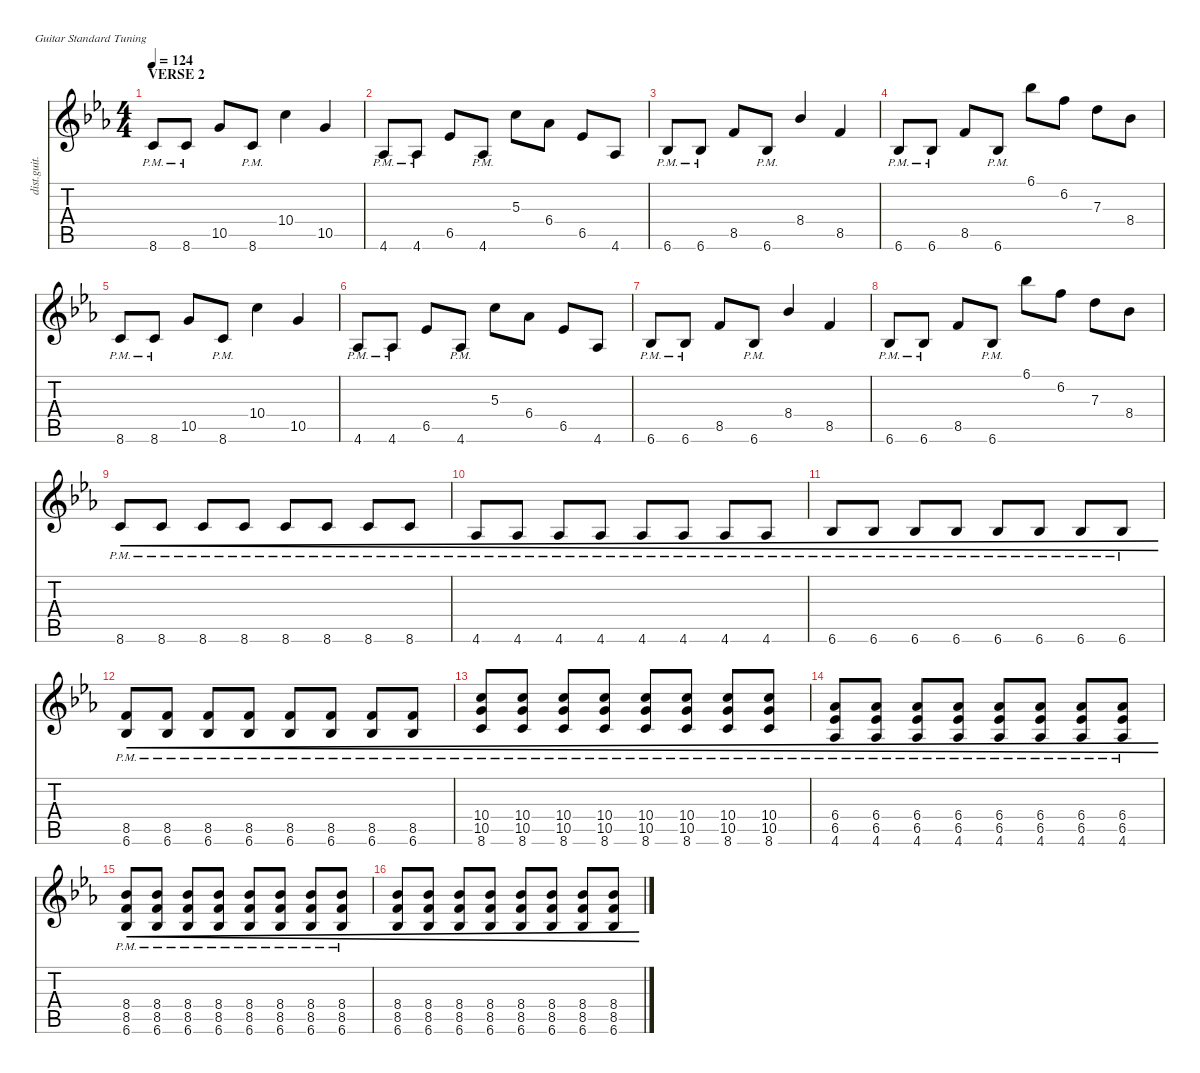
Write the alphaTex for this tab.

\defaultSystemsLayout 4
\hideDynamics
\bracketExtendMode nobrackets
\otherSystemsTrackNameOrientation horizontal
\track ("Distortion Guitar" "dist.guit.") {instrument distortionguitar}
\staff {score tabs}
\tuning (E4 B3 G3 D3 A2 E2)
\ts (4 4)
\section ("" "VERSE 2")
\tempo 124
\clef g2
\ks cminor
8.6{pm acc forcenatural}.8{dy mf beam Up} 8.6{pm acc forcenatural}.8{beam Up} 10.5{acc forcenatural}.8{beam Up} 8.6{pm acc forcenatural}.8{beam Up} 10.4{acc forcenatural}.4{beam Down} 10.5{acc forcenatural}.4{beam Up} |
4.6{pm acc b}.8{beam Up} 4.6{pm acc b}.8{beam Up} 6.5{acc b}.8{beam Up} 4.6{pm acc b}.8{beam Up} 5.3{acc forcenatural}.8{beam Down} 6.4{acc b}.8{beam Down} 6.5{acc b}.8{beam Up} 4.6{acc b}.8{beam Up} |
6.6{pm acc b}.8{beam Up} 6.6{pm acc b}.8{beam Up} 8.5{acc forcenatural}.8{beam Up} 6.6{pm acc b}.8{beam Up} 8.4{acc b}.4{beam Up} 8.5{acc forcenatural}.4{beam Up} |
6.6{pm acc b}.8{beam Up} 6.6{pm acc b}.8{beam Up} 8.5{acc forcenatural}.8{beam Up} 6.6{pm acc b}.8{beam Up} 6.1{acc b}.8{beam Down} 6.2{acc forcenatural}.8{beam Down} 7.3{acc forcenatural}.8{beam Down} 8.4{acc b}.8{beam Down} |
8.6{pm acc forcenatural}.8{beam Up} 8.6{pm acc forcenatural}.8{beam Up} 10.5{acc forcenatural}.8{beam Up} 8.6{pm acc forcenatural}.8{beam Up} 10.4{acc forcenatural}.4{beam Down} 10.5{acc forcenatural}.4{beam Up} |
4.6{pm acc b}.8{beam Up} 4.6{pm acc b}.8{beam Up} 6.5{acc b}.8{beam Up} 4.6{pm acc b}.8{beam Up} 5.3{acc forcenatural}.8{beam Down} 6.4{acc b}.8{beam Down} 6.5{acc b}.8{beam Up} 4.6{acc b}.8{beam Up} |
6.6{pm acc b}.8{beam Up} 6.6{pm acc b}.8{beam Up} 8.5{acc forcenatural}.8{beam Up} 6.6{pm acc b}.8{beam Up} 8.4{acc b}.4{beam Up} 8.5{acc forcenatural}.4{beam Up} |
6.6{pm acc b}.8{beam Up} 6.6{pm acc b}.8{beam Up} 8.5{acc forcenatural}.8{beam Up} 6.6{pm acc b}.8{beam Up} 6.1{acc b}.8{beam Down} 6.2{acc forcenatural}.8{beam Down} 7.3{acc forcenatural}.8{beam Down} 8.4{acc b}.8{beam Down} |
8.6{pm acc forcenatural}.8{cre dy p beam Up} 8.6{pm acc forcenatural}.8{cre beam Up} 8.6{pm acc forcenatural}.8{cre beam Up} 8.6{pm acc forcenatural}.8{cre beam Up} 8.6{pm acc forcenatural}.8{cre beam Up} 8.6{pm acc forcenatural}.8{cre beam Up} 8.6{pm acc forcenatural}.8{cre beam Up} 8.6{pm acc forcenatural}.8{cre beam Up} |
4.6{pm acc b}.8{cre beam Up} 4.6{pm acc b}.8{cre beam Up} 4.6{pm acc b}.8{cre beam Up} 4.6{pm acc b}.8{cre beam Up} 4.6{pm acc b}.8{cre beam Up} 4.6{pm acc b}.8{cre beam Up} 4.6{pm acc b}.8{cre beam Up} 4.6{pm acc b}.8{cre beam Up} |
6.6{pm acc b}.8{cre beam Up} 6.6{pm acc b}.8{cre beam Up} 6.6{pm acc b}.8{cre beam Up} 6.6{pm acc b}.8{cre beam Up} 6.6{pm acc b}.8{cre beam Up} 6.6{pm acc b}.8{cre beam Up} 6.6{pm acc b}.8{cre beam Up} 6.6{pm acc b}.8{cre beam Up} |
(6.6{pm acc b} 8.5{pm acc forcenatural}).8{cre beam Up} (6.6{pm acc b} 8.5{pm acc forcenatural}).8{cre beam Up} (6.6{pm acc b} 8.5{pm acc forcenatural}).8{cre beam Up} (6.6{pm acc b} 8.5{pm acc forcenatural}).8{cre beam Up} (6.6{pm acc b} 8.5{pm acc forcenatural}).8{cre beam Up} (6.6{pm acc b} 8.5{pm acc forcenatural}).8{cre beam Up} (6.6{pm acc b} 8.5{pm acc forcenatural}).8{cre beam Up} (6.6{pm acc b} 8.5{pm acc forcenatural}).8{cre beam Up} |
(8.6{pm acc forcenatural} 10.5{pm acc forcenatural} 10.4{pm acc forcenatural}).8{cre beam Up} (8.6{pm acc forcenatural} 10.5{pm acc forcenatural} 10.4{pm acc forcenatural}).8{cre beam Up} (8.6{pm acc forcenatural} 10.5{pm acc forcenatural} 10.4{pm acc forcenatural}).8{cre beam Up} (8.6{pm acc forcenatural} 10.5{pm acc forcenatural} 10.4{pm acc forcenatural}).8{cre beam Up} (8.6{pm acc forcenatural} 10.5{pm acc forcenatural} 10.4{pm acc forcenatural}).8{cre beam Up} (8.6{pm acc forcenatural} 10.5{pm acc forcenatural} 10.4{pm acc forcenatural}).8{cre beam Up} (8.6{pm acc forcenatural} 10.5{pm acc forcenatural} 10.4{pm acc forcenatural}).8{cre beam Up} (8.6{pm acc forcenatural} 10.5{pm acc forcenatural} 10.4{pm acc forcenatural}).8{cre beam Up} |
(4.6{pm acc b} 6.5{pm acc b} 6.4{pm acc b}).8{cre beam Up} (4.6{pm acc b} 6.5{pm acc b} 6.4{pm acc b}).8{cre beam Up} (4.6{pm acc b} 6.5{pm acc b} 6.4{pm acc b}).8{cre beam Up} (4.6{pm acc b} 6.5{pm acc b} 6.4{pm acc b}).8{cre beam Up} (4.6{pm acc b} 6.5{pm acc b} 6.4{pm acc b}).8{cre beam Up} (4.6{pm acc b} 6.5{pm acc b} 6.4{pm acc b}).8{cre beam Up} (4.6{pm acc b} 6.5{pm acc b} 6.4{pm acc b}).8{cre beam Up} (4.6{pm acc b} 6.5{pm acc b} 6.4{pm acc b}).8{cre beam Up} |
(6.6{pm acc b} 8.5{pm acc forcenatural} 8.4{pm acc b}).8{cre beam Up} (6.6{pm acc b} 8.5{pm acc forcenatural} 8.4{pm acc b}).8{cre beam Up} (6.6{pm acc b} 8.5{pm acc forcenatural} 8.4{pm acc b}).8{cre beam Up} (6.6{pm acc b} 8.5{pm acc forcenatural} 8.4{pm acc b}).8{cre beam Up} (6.6{pm acc b} 8.5{pm acc forcenatural} 8.4{pm acc b}).8{cre beam Up} (6.6{pm acc b} 8.5{pm acc forcenatural} 8.4{pm acc b}).8{cre beam Up} (6.6{pm acc b} 8.5{pm acc forcenatural} 8.4{pm acc b}).8{cre beam Up} (6.6{pm acc b} 8.5{pm acc forcenatural} 8.4{pm acc b}).8{cre beam Up} |
(6.6{acc b} 8.5{acc forcenatural} 8.4{acc b}).8{cre beam Up} (6.6{acc b} 8.5{acc forcenatural} 8.4{acc b}).8{cre beam Up} (6.6{acc b} 8.5{acc forcenatural} 8.4{acc b}).8{cre beam Up} (6.6{acc b} 8.5{acc forcenatural} 8.4{acc b}).8{cre beam Up} (6.6{acc b} 8.5{acc forcenatural} 8.4{acc b}).8{cre beam Up} (6.6{acc b} 8.5{acc forcenatural} 8.4{acc b}).8{cre beam Up} (6.6{acc b} 8.5{acc forcenatural} 8.4{acc b}).8{cre beam Up} (6.6{acc b} 8.5{acc forcenatural} 8.4{acc b}).8{cre beam Up}
